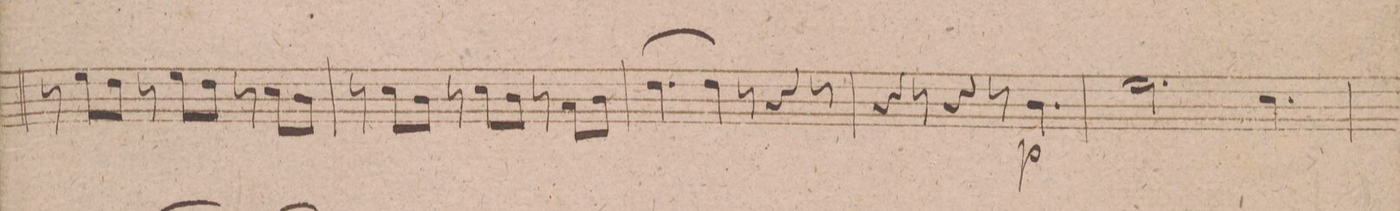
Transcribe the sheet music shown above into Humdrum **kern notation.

**kern	**dynam
*I"Violino 1mo	*
*clefG2	*
*k[f#]	*
*M9/8	*
8r	.
8ee\L	.
8dd\J	.
8r	.
8ee\L	.
8dd\J	.
8r	.
8cc\L	.
8b\J	.
=36	=36
8r	.
8cc\L	.
8b\J	.
8r	.
8cc\L	.
8b\J	.
8r	.
8a\L	.
8b\J	.
=37	=37
[4.dd\	.
4dd\]	.
8r	.
4r	.
8r	.
=38	=38
4r	.
8r	.
4r	.
8r	.
4.b\	p
=39	=39
2.ee\	.
4.cc\	.
=40	=40
*-	*-
